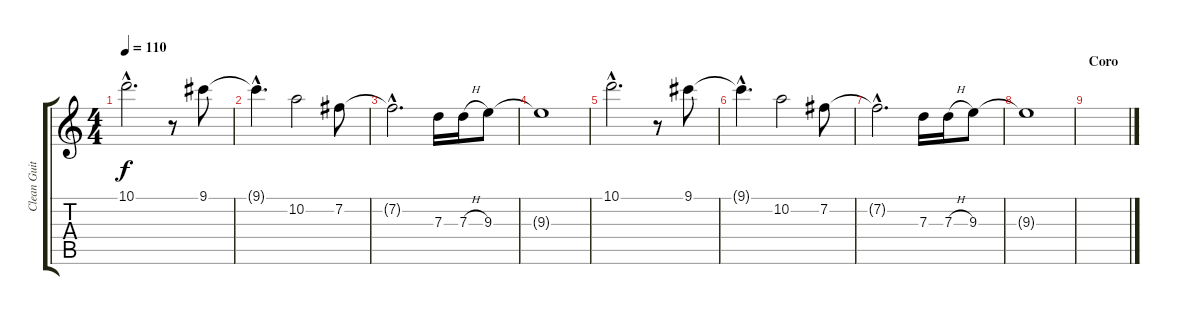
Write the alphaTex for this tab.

\track ("Clean Guitar" "Clean Guit") {instrument electricguitarjazz}
\staff {score tabs}
\tuning (E4 B3 G3 D3 A2 E2) {hide}
\ts (4 4)
\tempo 110
\clef g2
\ks c
10.1{hac}.2{d dy f} r.8 9.1.8 |
9.1{hac t}.4{d} 10.2.2 7.2.8 |
7.2{hac t}.2{d} 7.3.16 7.3{h}.16 9.3.8 |
9.3{t}.1 |
10.1{hac}.2{d} r.8 9.1.8 |
9.1{hac t}.4{d} 10.2.2 7.2.8 |
7.2{hac t}.2{d} 7.3.16 7.3{h}.16 9.3.8 |
9.3{t}.1 |
\section ("" "Coro")
